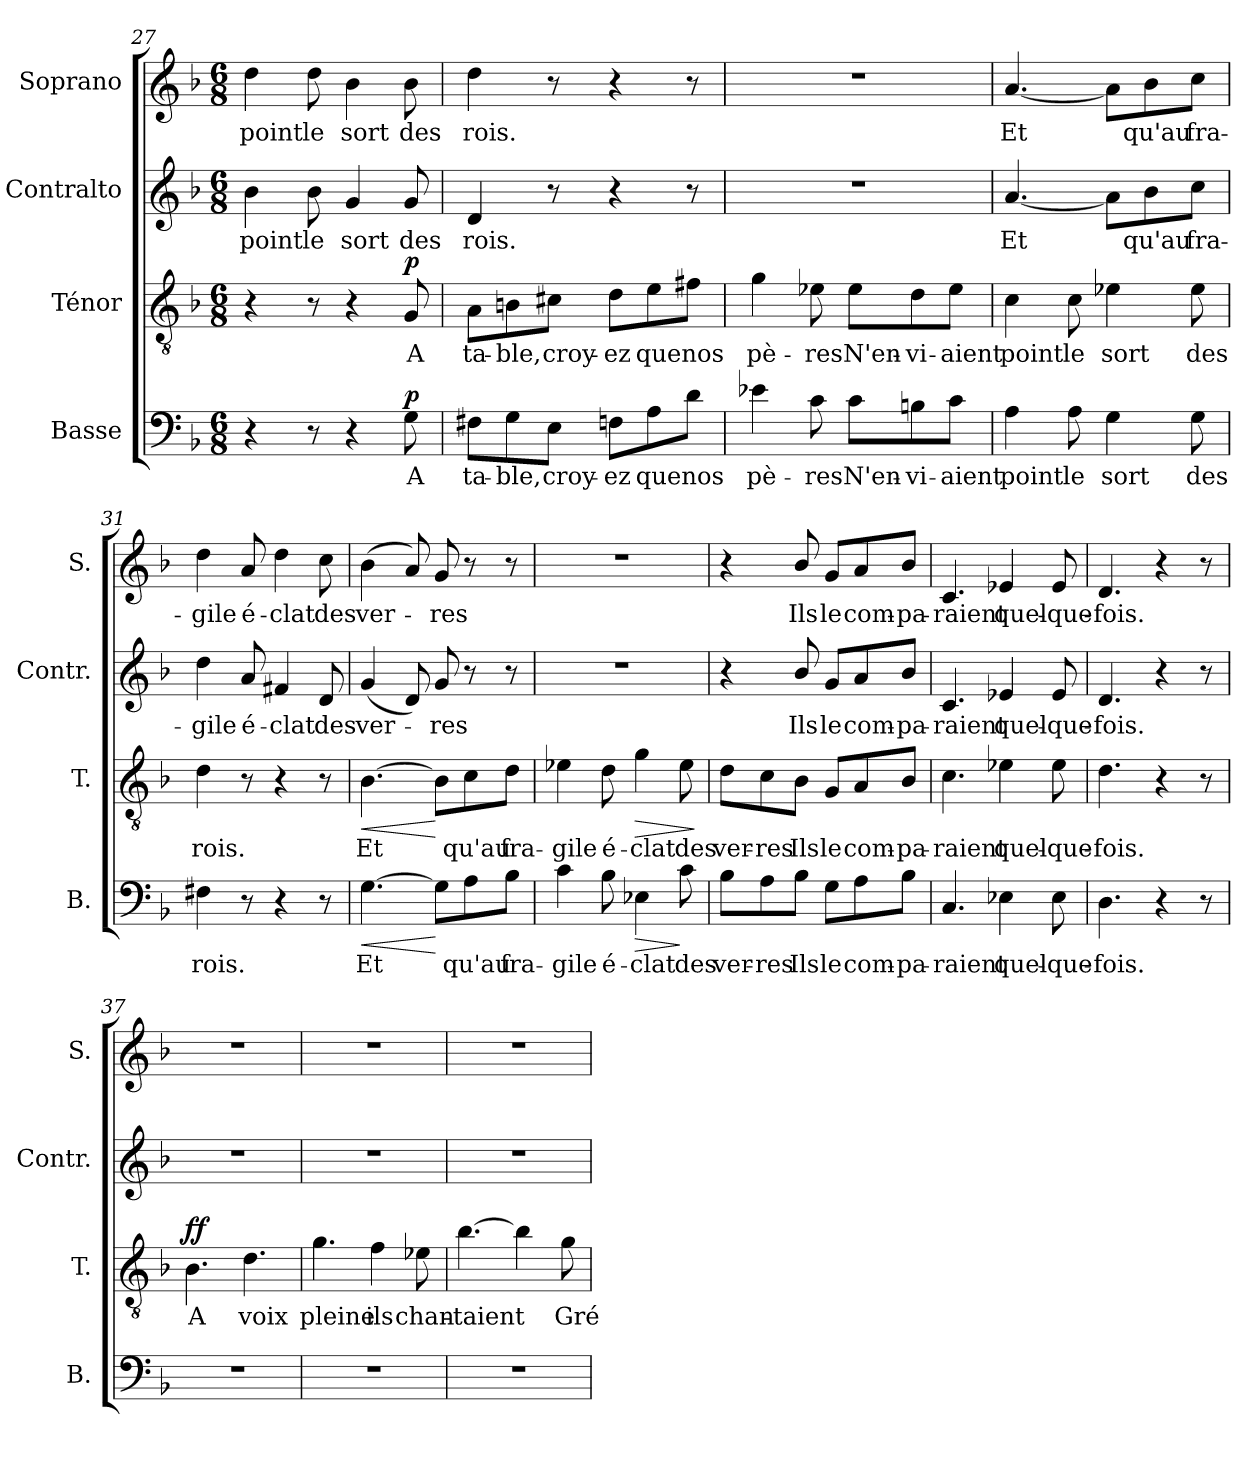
**kern	**text	**dynam	**kern	**text	**dynam	**kern	**text	**kern	**text
*part4	*part4	*part4	*part3	*part3	*part3	*part2	*part2	*part1	*part1
*staff4	*staff4	*staff4	*staff3	*staff3	*staff3	*staff2	*staff2	*staff1	*staff1
*I"Basse	*	*	*I"Ténor	*	*	*I"Contralto	*	*I"Soprano	*
*I'B.	*	*	*I'T.	*	*	*I'Contr.	*	*I'S.	*
!!LO:PB:g=z
*clefF4	*	*	*clefGv2	*	*	*clefG2	*	*clefG2	*
*k[b-]	*	*	*k[b-]	*	*	*k[b-]	*	*k[b-]	*
*F:	*	*	*F:	*	*	*F:	*	*F:	*
*M6/8	*	*	*M6/8	*	*	*M6/8	*	*M6/8	*
=27	=27	=27	=27	=27	=27	=27	=27	=27	=27
!	!	!	!	!	!	!	!LO:LY:b	!	!LO:LY:b
4r	.	.	4r	.	.	4b-\	point	4dd\	point
!	!	!	!	!	!	!	!LO:LY:b	!	!LO:LY:b
8r	.	.	8r	.	.	8b-\	le	8dd\	le
!	!	!	!	!	!	!	!LO:LY:b	!	!LO:LY:b
4r	.	.	4r	.	.	4g/	sort	4b-\	sort
!	!LO:LY:b	!LO:DY:a	!	!LO:LY:b	!LO:DY:a	!	!LO:LY:b	!	!LO:LY:b
8G\	A	p	8G/	A	p	8g/	des	8b-\	des
=28	=28	=28	=28	=28	=28	=28	=28	=28	=28
!	!LO:LY:b	!	!	!LO:LY:b	!	!	!LO:LY:b	!	!LO:LY:b
8F#X\L	ta-	.	8A\L	ta-	.	4d/	rois.	4dd\	rois.
!	!LO:LY:b	!	!	!LO:LY:b	!	!	!	!	!
8G\	-ble,	.	8Bn\	-ble,	.	.	.	.	.
!	!LO:LY:b	!	!	!LO:LY:b	!	!	!	!	!
8E\J	croy-	.	8c#X\J	croy-	.	8r	.	8r	.
!	!LO:LY:b	!	!	!LO:LY:b	!	!	!	!	!
8Fn\L	-ez	.	8d\L	-ez	.	4r	.	4r	.
!	!LO:LY:b	!	!	!LO:LY:b	!	!	!	!	!
8A\	que	.	8e\	que	.	.	.	.	.
!	!LO:LY:b	!	!	!LO:LY:b	!	!	!	!	!
8d\J	nos	.	8f#X\J	nos	.	8r	.	8r	.
=29	=29	=29	=29	=29	=29	=29	=29	=29	=29
!	!LO:LY:b	!	!	!LO:LY:b	!	!	!	!	!
4e-X\	pè-	.	4g\	pè-	.	2.r	.	2.r	.
!	!LO:LY:b	!	!	!LO:LY:b	!	!	!	!	!
8c\	-res	.	8e-X\	-res	.	.	.	.	.
!	!LO:LY:b	!	!	!LO:LY:b	!	!	!	!	!
8c\L	N'en-	.	8e-\L	N'en-	.	.	.	.	.
!	!LO:LY:b	!	!	!LO:LY:b	!	!	!	!	!
8Bn\	-vi-	.	8d\	-vi-	.	.	.	.	.
!	!LO:LY:b	!	!	!LO:LY:b	!	!	!	!	!
8c\J	-aient	.	8e-\J	-aient	.	.	.	.	.
!!LO:LB:g=z
=30	=30	=30	=30	=30	=30	=30	=30	=30	=30
!	!LO:LY:b	!	!	!LO:LY:b	!	!	!LO:LY:b	!	!LO:LY:b
4A\	point	.	4c\	point	.	[4.a/	Et	[4.a/	Et
!	!LO:LY:b	!	!	!LO:LY:b	!	!	!	!	!
8A\	le	.	8c\	le	.	.	.	.	.
!	!LO:LY:b	!	!	!LO:LY:b	!	!	!	!	!
4G\	sort	.	4e-X\	sort	.	8a\L]	.	8a\L]	.
!	!	!	!	!	!	!	!LO:LY:b	!	!LO:LY:b
.	.	.	.	.	.	8b-\	qu'au	8b-\	qu'au
!	!LO:LY:b	!	!	!LO:LY:b	!	!	!LO:LY:b	!	!LO:LY:b
8G\	des	.	8e-\	des	.	8cc\J	fra-	8cc\J	fra-
=31	=31	=31	=31	=31	=31	=31	=31	=31	=31
!	!LO:LY:b	!	!	!LO:LY:b	!	!	!LO:LY:b	!	!LO:LY:b
4F#X\	rois.	.	4d\	rois.	.	4dd\	-gile	4dd\	-gile
!	!	!	!	!	!	!	!LO:LY:b	!	!LO:LY:b
8r	.	.	8r	.	.	8a/	é-	8a/	é-
!	!	!	!	!	!	!	!LO:LY:b	!	!LO:LY:b
4r	.	.	4r	.	.	4f#X/	-clat	4dd\	-clat
!	!	!	!	!	!	!	!LO:LY:b	!	!LO:LY:b
8r	.	.	8r	.	.	8d/	des	8cc\	des
=32	=32	=32	=32	=32	=32	=32	=32	=32	=32
!	!LO:LY:b	!LO:HP:b	!	!LO:LY:b	!LO:HP:b	!	!LO:LY:b	!	!LO:LY:b
[4.G\	Et	<	[4.B-\	Et	<	(<4g/	ver-	(<4b-\	ver-
.	.	.	.	.	.	8d/)	.	8a/)	.
!	!	!	!	!	!	!	!LO:LY:b	!	!LO:LY:b
8G\L]	.	[	8B-\L]	.	[	8g/	-res	8g/	-res
!	!LO:LY:b	!	!	!LO:LY:b	!	!	!	!	!
8A\	qu'au	.	8c\	qu'au	.	8r	.	8r	.
!	!LO:LY:b	!	!	!LO:LY:b	!	!	!	!	!
8B-\J	fra-	.	8d\J	fra-	.	8r	.	8r	.
=33	=33	=33	=33	=33	=33	=33	=33	=33	=33
!	!LO:LY:b	!	!	!LO:LY:b	!	!	!	!	!
4c\	-gile	.	4e-X\	-gile	.	2.r	.	2.r	.
!	!LO:LY:b	!	!	!LO:LY:b	!	!	!	!	!
8B-\	é-	.	8d\	é-	.	.	.	.	.
!	!LO:LY:b	!LO:HP:b	!	!LO:LY:b	!LO:HP:b	!	!	!	!
4E-X\	-clat	>	4g\	-clat	>	.	.	.	.
!	!LO:LY:b	!	!	!LO:LY:b	!	!	!	!	!
8c\	des	]	8e-\	des	.	.	.	.	.
.	.	.	.	.	]	.	.	.	.
!!LO:LB:g=z
=34	=34	=34	=34	=34	=34	=34	=34	=34	=34
!	!LO:LY:b	!	!	!LO:LY:b	!	!	!	!	!
8B-\L	ver-	.	8d\L	ver-	.	4r	.	4r	.
!	!LO:LY:b	!	!	!LO:LY:b	!	!	!	!	!
8A\	-res	.	8c\	-res	.	.	.	.	.
!	!LO:LY:b	!	!	!LO:LY:b	!	!	!LO:LY:b	!	!LO:LY:b
8B-\J	Ils	.	8B-\J	Ils	.	8b-/	Ils	8b-/	Ils
!	!LO:LY:b	!	!	!LO:LY:b	!	!	!LO:LY:b	!	!LO:LY:b
8G\L	le	.	8G/L	le	.	8g/L	le	8g/L	le
!	!LO:LY:b	!	!	!LO:LY:b	!	!	!LO:LY:b	!	!LO:LY:b
8A\	com-	.	8A/	com-	.	8a/	com-	8a/	com-
!	!LO:LY:b	!	!	!LO:LY:b	!	!	!LO:LY:b	!	!LO:LY:b
8B-\J	-pa-	.	8B-/J	-pa-	.	8b-/J	-pa-	8b-/J	-pa-
=35	=35	=35	=35	=35	=35	=35	=35	=35	=35
!	!LO:LY:b	!	!	!LO:LY:b	!	!	!LO:LY:b	!	!LO:LY:b
4.C/	-raient	.	4.c\	-raient	.	4.c/	-raient	4.c/	-raient
!	!LO:LY:b	!	!	!LO:LY:b	!	!	!LO:LY:b	!	!LO:LY:b
4E-X\	quel-	.	4e-X\	quel-	.	4e-X/	quel-	4e-X/	quel-
!	!LO:LY:b	!	!	!LO:LY:b	!	!	!LO:LY:b	!	!LO:LY:b
8E-\	-que-	.	8e-\	-que-	.	8e-/	-que-	8e-/	-que-
=36	=36	=36	=36	=36	=36	=36	=36	=36	=36
!	!LO:LY:b	!	!	!LO:LY:b	!	!	!LO:LY:b	!	!LO:LY:b
4.D\	-fois.	.	4.d\	-fois.	.	4.d/	-fois.	4.d/	-fois.
4r	.	.	4r	.	.	4r	.	4r	.
8r	.	.	8r	.	.	8r	.	8r	.
!!LO:PB:g=z
=37	=37	=37	=37	=37	=37	=37	=37	=37	=37
!	!	!	!	!LO:LY:b	!LO:DY:a	!	!	!	!
2.r	.	.	4.B-\	A	ff	2.r	.	2.r	.
!	!	!	!	!LO:LY:b	!	!	!	!	!
.	.	.	4.d\	voix	.	.	.	.	.
=38	=38	=38	=38	=38	=38	=38	=38	=38	=38
!	!	!	!	!LO:LY:b	!	!	!	!	!
2.r	.	.	4.g\	pleine	.	2.r	.	2.r	.
!	!	!	!	!LO:LY:b	!	!	!	!	!
.	.	.	4f\	ils	.	.	.	.	.
!	!	!	!	!LO:LY:b	!	!	!	!	!
.	.	.	8e-X\	chan-	.	.	.	.	.
=39	=39	=39	=39	=39	=39	=39	=39	=39	=39
!	!	!	!	!LO:LY:b	!	!	!	!	!
2.r	.	.	[4.b-\	-taient	.	2.r	.	2.r	.
.	.	.	4b-\]	.	.	.	.	.	.
!	!	!	!	!LO:LY:b	!	!	!	!	!
.	.	.	8g\	Gré-	.	.	.	.	.
=	=	=	=	=	=	=	=	=	=
*-	*-	*-	*-	*-	*-	*-	*-	*-	*-
